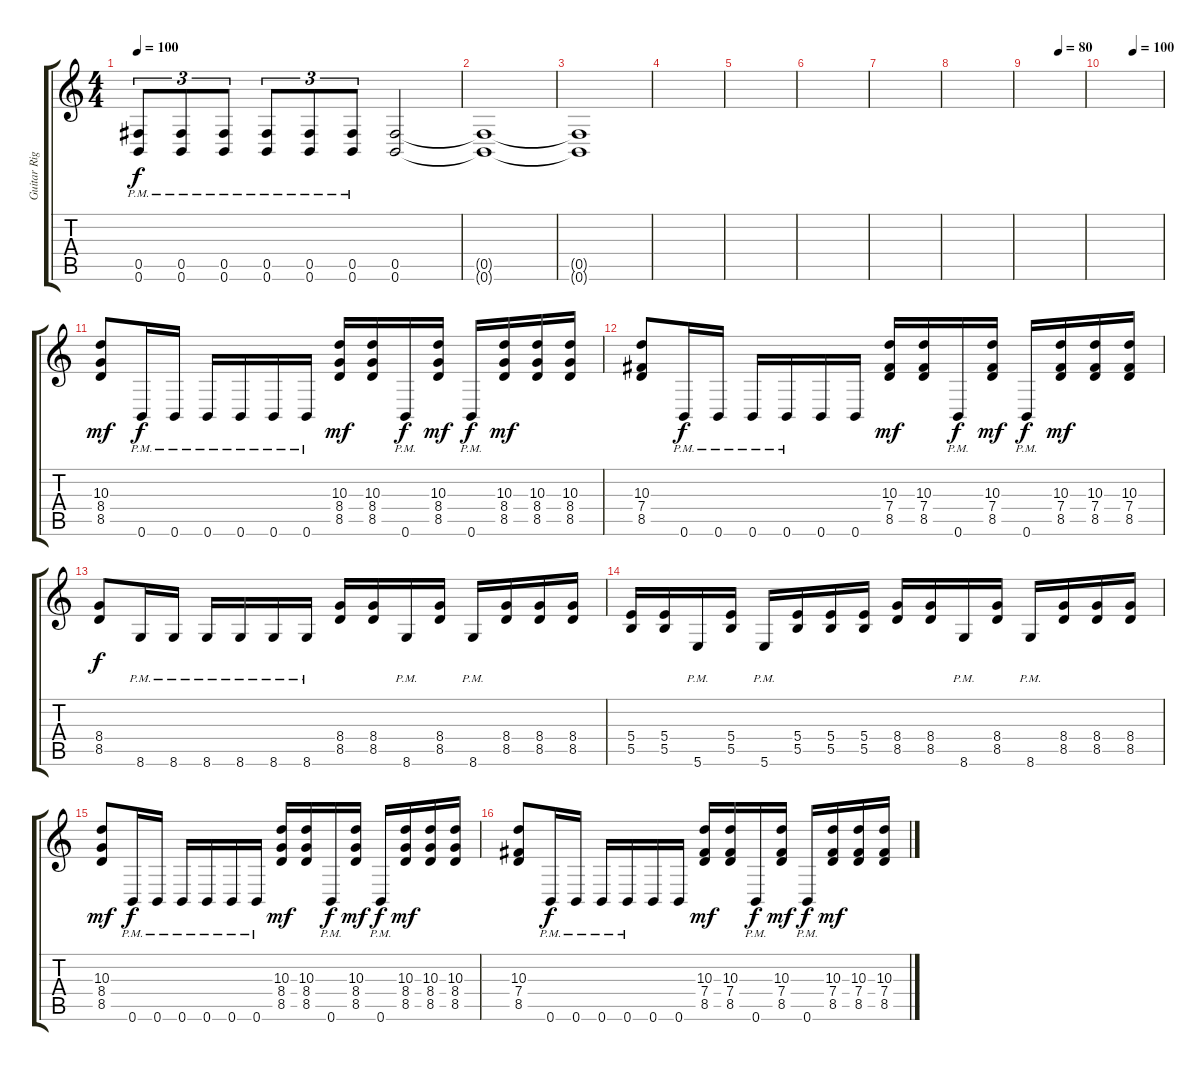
\track ("Guitar Right" "Guitar Rig") {instrument distortionguitar}
\staff {score tabs}
\tuning (Db4 Ab3 E3 B2 Gb2 B1) {hide}
\ts (4 4)
\tempo 100
\clef g2
\ks c
(0.5{pm} 0.6{pm}).8{tu (3 2) dy f} (0.5{pm} 0.6{pm}).8{tu (3 2)} (0.5{pm} 0.6{pm}).8{tu (3 2)} (0.5{pm} 0.6{pm}).8{tu (3 2)} (0.5{pm} 0.6{pm}).8{tu (3 2)} (0.5{pm} 0.6{pm}).8{tu (3 2)} (0.5 0.6).2{volume 3} |
(0.5{t} 0.6{t}).1 |
(0.5{t} 0.6{t}).1 |
|
|
|
|
|
\tempo (80 0.5625)
|
\tempo (100 0.5)
|
(10.3 8.4 8.5).8{dy mf volume 12} 0.6{pm}.16{dy f} 0.6{pm}.16 0.6{pm}.16 0.6{pm}.16 0.6{pm}.16 0.6{pm}.16 (10.3 8.4 8.5).16{dy mf} (10.3 8.4 8.5).16 0.6{pm}.16{dy f} (10.3 8.4 8.5).16{dy mf} 0.6{pm}.16{dy f} (10.3 8.4 8.5).16{dy mf} (10.3 8.4 8.5).16 (10.3 8.4 8.5).16 |
(10.3 7.4 8.5).8 0.6{pm}.16{dy f} 0.6{pm}.16 0.6{pm}.16 0.6{pm}.16 0.6.16 0.6.16 (10.3 7.4 8.5).16{dy mf} (10.3 7.4 8.5).16 0.6{pm}.16{dy f} (10.3 7.4 8.5).16{dy mf} 0.6{pm}.16{dy f} (10.3 7.4 8.5).16{dy mf} (10.3 7.4 8.5).16 (10.3 7.4 8.5).16 |
(8.4 8.5).8{dy f} 8.6{pm}.16 8.6{pm}.16 8.6{pm}.16 8.6{pm}.16 8.6{pm}.16 8.6{pm}.16 (8.4 8.5).16 (8.4 8.5).16 8.6{pm}.16 (8.4 8.5).16 8.6{pm}.16 (8.4 8.5).16 (8.4 8.5).16 (8.4 8.5).16 |
(5.4 5.5).16 (5.4 5.5).16 5.6{pm}.16 (5.4 5.5).16 5.6{pm}.16 (5.4 5.5).16 (5.4 5.5).16 (5.4 5.5).16 (8.4 8.5).16 (8.4 8.5).16 8.6{pm}.16 (8.4 8.5).16 8.6{pm}.16 (8.4 8.5).16 (8.4 8.5).16 (8.4 8.5).16 |
(10.3 8.4 8.5).8{dy mf} 0.6{pm}.16{dy f} 0.6{pm}.16 0.6{pm}.16 0.6{pm}.16 0.6{pm}.16 0.6{pm}.16 (10.3 8.4 8.5).16{dy mf} (10.3 8.4 8.5).16 0.6{pm}.16{dy f} (10.3 8.4 8.5).16{dy mf} 0.6{pm}.16{dy f} (10.3 8.4 8.5).16{dy mf} (10.3 8.4 8.5).16 (10.3 8.4 8.5).16 |
(10.3 7.4 8.5).8 0.6{pm}.16{dy f} 0.6{pm}.16 0.6{pm}.16 0.6{pm}.16 0.6.16 0.6.16 (10.3 7.4 8.5).16{dy mf} (10.3 7.4 8.5).16 0.6{pm}.16{dy f} (10.3 7.4 8.5).16{dy mf} 0.6{pm}.16{dy f} (10.3 7.4 8.5).16{dy mf} (10.3 7.4 8.5).16 (10.3 7.4 8.5).16
